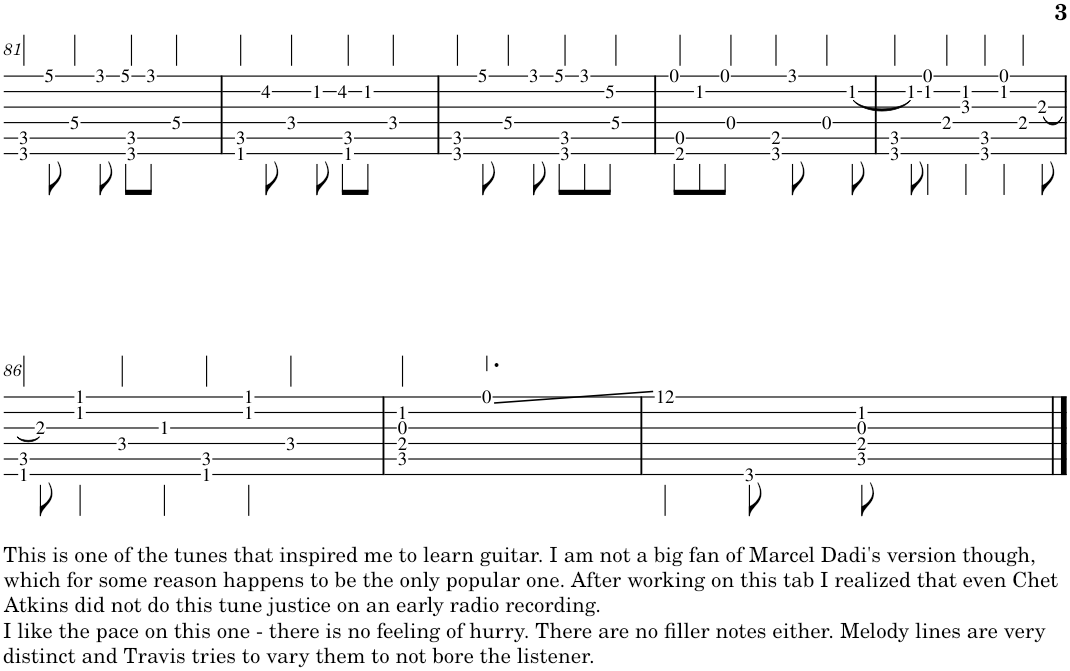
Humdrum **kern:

**kern
*part1
*staff1
*I"Guitar
*I'Guit.
!!LO:PB:g=z
*
*k[]
*M4/4
=81
*^
4GG/ 4C/	8r
.	8a\
4G/	8r
.	8g\
4GG/ 4C/	8a\L
.	8g\J
4G/	8r
.	8r
=82	=82
4FF/ 4C/	8r
.	8e-\
4F/	8r
.	8c\
4FF/ 4C/	8e-\L
.	8c\J
4F/	8r
.	8r
=83	=83
4GG/ 4C/	8r
.	8a\
4G/	8r
.	8g\
4GG/ 4C/	8a\L
.	8g\
4G/	8e\J
.	8r
=84	=84
4FF#/ 4AA/	8e\L
.	8c\
4D/	8e\J
.	8r
4GG/ 4BB/	8g\
.	8r
4D/	8r
.	[8c\
=85	=85
4GG/ 4C/	8c\]
.	4c\ 4e\
4E/	.
.	4B-\ 4c\
4GG/ 4C/	.
.	4c\ 4e\
4E/	.
.	[8A\
!!LO:LB:g=z	!!
=86	=86
!LO:TX:b:t=This is one of the tunes that inspired me to learn guitar. I am not a big fan of Marcel Dadi's version though,	!
!LO:TX:b:t=which for some reason happens to be the only popular one. After working on this tab I realized that even Chet	!
!LO:TX:b:t=Atkins did not do this tune justice on an early radio recording.	!
!LO:TX:b:t=I like the pace on this one - there is no feeling of hurry. There are no filler notes either. Melody lines are very	!
!LO:TX:b:t=distinct and Travis tries to vary them to not bore the listener.	!
4FF/ 4C/	8A\]
.	4c\ 4f\
4F/	.
.	4G#\
4FF/ 4C/	.
.	4c\ 4f\
4F/	.
.	8r
=87	=87
4C/ 4E/ 4G/ 4c/	1r
2.e/	.
*v	*v
=88
4ee\
8GG\
8r
8C\ 8E\ 8G\ 8c\
8r
4r
==
*-
